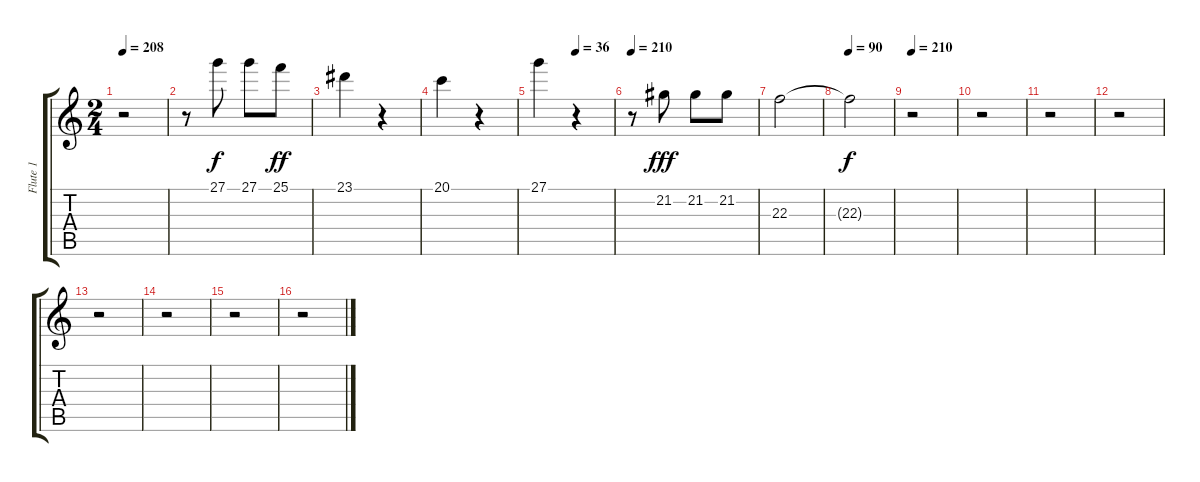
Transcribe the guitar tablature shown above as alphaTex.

\track ("Flute 1" "Flute 1") {instrument flute}
\staff {score tabs}
\tuning (E4 B3 G3 D3 A2 E2) {hide}
\ts (2 4)
\tempo 208
\clef g2
\ks c
r.2{dy f} |
r.8 27.1.8 27.1.8 25.1.8{dy ff} |
23.1.4 r.4 |
20.1.4 r.4 |
\tempo (36 0.5)
27.1.4 r.4 |
\tempo 210
r.8 21.2.8{dy fff} 21.2.8 21.2.8 |
22.3.2 |
\tempo 90
22.3{t}.2{dy f} |
\tempo 210
r.2 |
r.2 |
r.2 |
r.2 |
r.2 |
r.2 |
r.2 |
r.2
